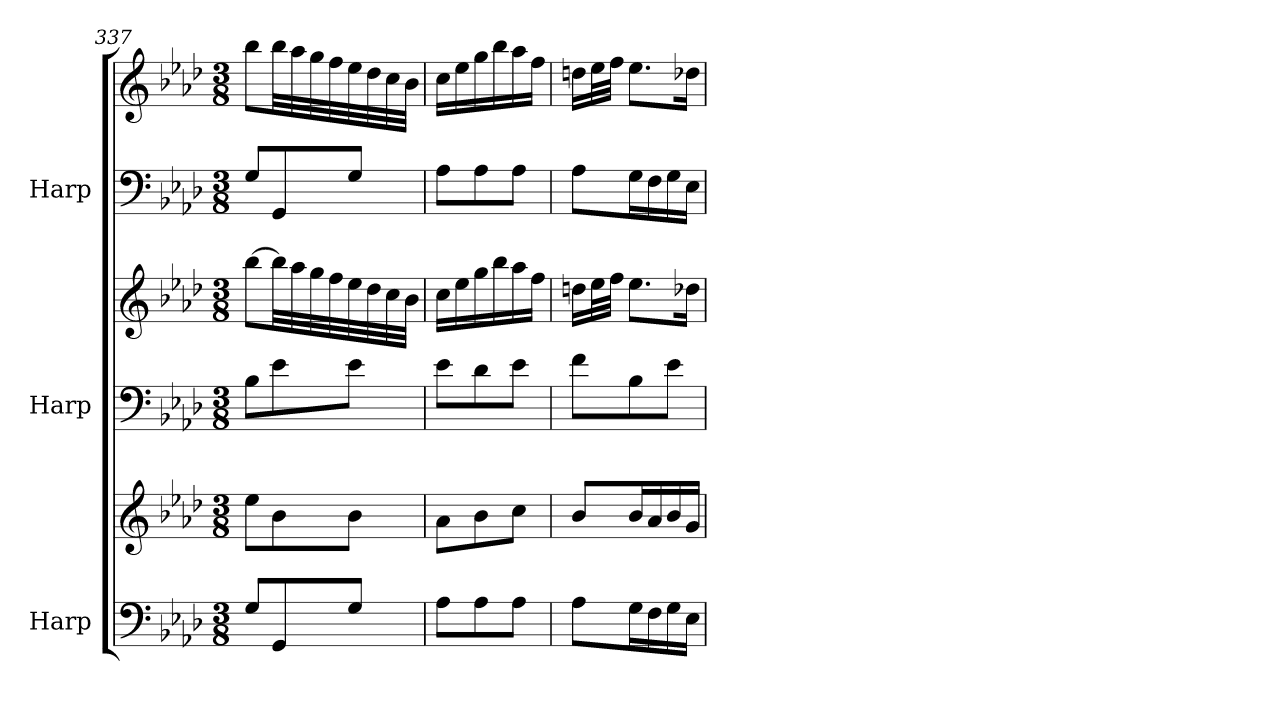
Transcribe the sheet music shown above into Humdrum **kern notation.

**kern	**kern	**kern	**kern	**kern	**kern
*part3	*part3	*part2	*part2	*part1	*part1
*staff6	*staff5	*staff4	*staff3	*staff2	*staff1
*I"Harp	*	*I"Harp	*	*I"Harp	*
*I'Hp	*	*I'Hp	*	*I'Hp	*
!!LO:LB:g=z
*clefF4	*clefG2	*clefF4	*clefG2	*clefF4	*clefG2
*k[b-e-a-d-]	*k[b-e-a-d-]	*k[b-e-a-d-]	*k[b-e-a-d-]	*k[b-e-a-d-]	*k[b-e-a-d-]
*M3/8	*M3/8	*M3/8	*M3/8	*M3/8	*M3/8
=337	=337	=337	=337	=337	=337
8G/L	8ee-\L	8B-\L	[8bb-\L	8G/L	8bb-\L
8GG/	8b-\	8e-\	32bb-\LL]	8GG/	32bb-\LL
.	.	.	32aa-\	.	32aa-\
.	.	.	32gg\	.	32gg\
.	.	.	32ff\	.	32ff\
8G/J	8b-\J	8e-\J	32ee-\	8G/J	32ee-\
.	.	.	32dd-\	.	32dd-\
.	.	.	32cc\	.	32cc\
.	.	.	32b-\JJJ	.	32b-\JJJ
=338	=338	=338	=338	=338	=338
8A-\L	8a-\L	8e-\L	16cc\LL	8A-\L	16cc\LL
.	.	.	16ee-\	.	16ee-\
8A-\	8b-\	8d-\	16gg\	8A-\	16gg\
.	.	.	16bb-\	.	16bb-\
8A-\J	8cc\J	8e-\J	16aa-\	8A-\J	16aa-\
.	.	.	16ff\JJ	.	16ff\JJ
=339	=339	=339	=339	=339	=339
8A-\L	8b-/L	8f\L	16ddn\LL	8A-\L	16ddn\LL
.	.	.	32ee-\L	.	32ee-\L
.	.	.	32ff\JJJ	.	32ff\JJJ
16G\L	16b-/L	8B-\	8.ee-\L	16G\L	8.ee-\L
16F\	16a-/	.	.	16F\	.
16G\	16b-/	8e-\J	.	16G\	.
16E-\JJ	16g/JJ	.	16dd-X\Jk	16E-\JJ	16dd-X\Jk
=	=	=	=	=	=
*-	*-	*-	*-	*-	*-
